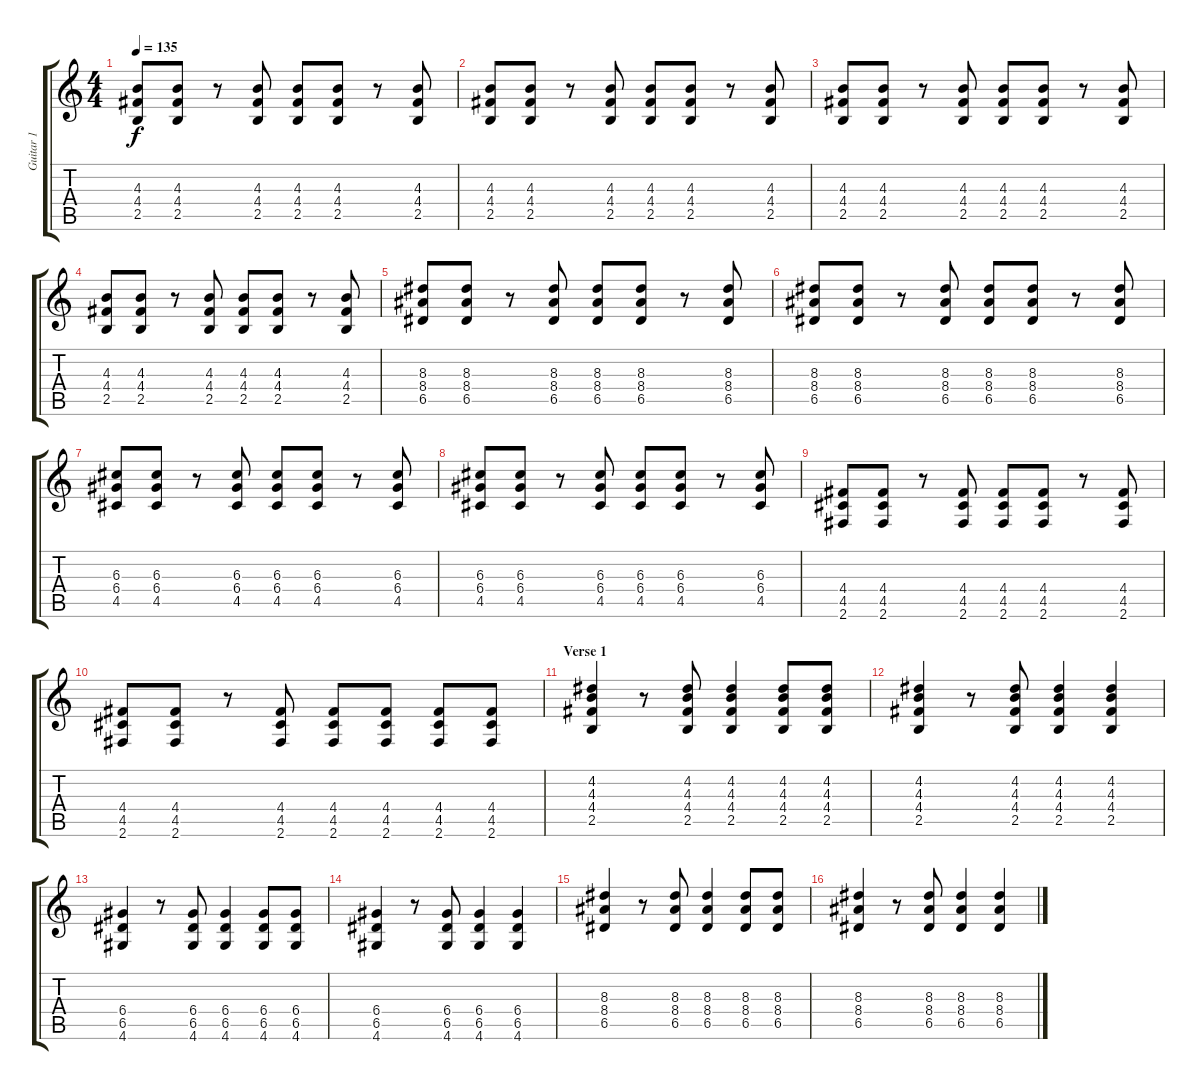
\track ("Guitar 1" "Guitar 1") {instrument electricguitarclean}
\staff {score tabs}
\tuning (E4 B3 G3 D3 A2 E2) {hide}
\ts (4 4)
\tempo 135
\clef g2
\ks c
(4.3 4.4 2.5).8{dy f instrument electricguitarclean} (4.3 4.4 2.5).8 r.8 (4.3 4.4 2.5).8 (4.3 4.4 2.5).8 (4.3 4.4 2.5).8 r.8 (4.3 4.4 2.5).8 |
(4.3 4.4 2.5).8 (4.3 4.4 2.5).8 r.8 (4.3 4.4 2.5).8 (4.3 4.4 2.5).8 (4.3 4.4 2.5).8 r.8 (4.3 4.4 2.5).8 |
(4.3 4.4 2.5).8 (4.3 4.4 2.5).8 r.8 (4.3 4.4 2.5).8 (4.3 4.4 2.5).8 (4.3 4.4 2.5).8 r.8 (4.3 4.4 2.5).8 |
(4.3 4.4 2.5).8 (4.3 4.4 2.5).8 r.8 (4.3 4.4 2.5).8 (4.3 4.4 2.5).8 (4.3 4.4 2.5).8 r.8 (4.3 4.4 2.5).8 |
(8.3 8.4 6.5).8 (8.3 8.4 6.5).8 r.8 (8.3 8.4 6.5).8 (8.3 8.4 6.5).8 (8.3 8.4 6.5).8 r.8 (8.3 8.4 6.5).8 |
(8.3 8.4 6.5).8 (8.3 8.4 6.5).8 r.8 (8.3 8.4 6.5).8 (8.3 8.4 6.5).8 (8.3 8.4 6.5).8 r.8 (8.3 8.4 6.5).8 |
(6.3 6.4 4.5).8 (6.3 6.4 4.5).8 r.8 (6.3 6.4 4.5).8 (6.3 6.4 4.5).8 (6.3 6.4 4.5).8 r.8 (6.3 6.4 4.5).8 |
(6.3 6.4 4.5).8 (6.3 6.4 4.5).8 r.8 (6.3 6.4 4.5).8 (6.3 6.4 4.5).8 (6.3 6.4 4.5).8 r.8 (6.3 6.4 4.5).8 |
(4.4 4.5 2.6).8 (4.4 4.5 2.6).8 r.8 (4.4 4.5 2.6).8 (4.4 4.5 2.6).8 (4.4 4.5 2.6).8 r.8 (4.4 4.5 2.6).8 |
(4.4 4.5 2.6).8 (4.4 4.5 2.6).8 r.8 (4.4 4.5 2.6).8 (4.4 4.5 2.6).8 (4.4 4.5 2.6).8 (4.4 4.5 2.6).8 (4.4 4.5 2.6).8 |
\section ("" "Verse 1")
(4.2 4.3 4.4 2.5).4 r.8 (4.2 4.3 4.4 2.5).8 (4.2 4.3 4.4 2.5).4 (4.2 4.3 4.4 2.5).8 (4.2 4.3 4.4 2.5).8 |
(4.2 4.3 4.4 2.5).4 r.8 (4.2 4.3 4.4 2.5).8 (4.2 4.3 4.4 2.5).4 (4.2 4.3 4.4 2.5).4 |
(6.4 6.5 4.6).4 r.8 (6.4 6.5 4.6).8 (6.4 6.5 4.6).4 (6.4 6.5 4.6).8 (6.4 6.5 4.6).8 |
(6.4 6.5 4.6).4 r.8 (6.4 6.5 4.6).8 (6.4 6.5 4.6).4 (6.4 6.5 4.6).4 |
(8.3 8.4 6.5).4 r.8 (8.3 8.4 6.5).8 (8.3 8.4 6.5).4 (8.3 8.4 6.5).8 (8.3 8.4 6.5).8 |
(8.3 8.4 6.5).4 r.8 (8.3 8.4 6.5).8 (8.3 8.4 6.5).4 (8.3 8.4 6.5).4
